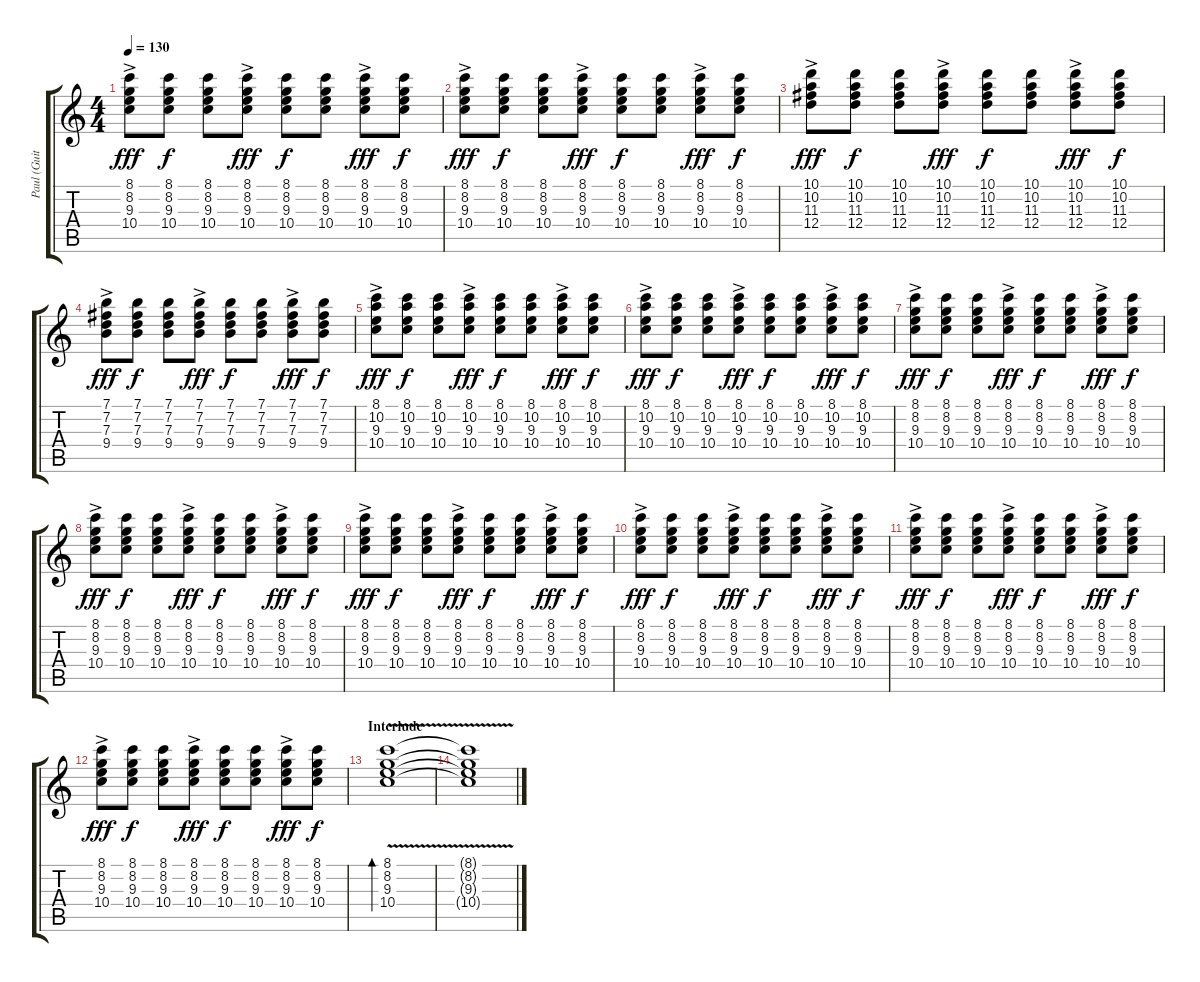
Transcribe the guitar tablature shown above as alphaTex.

\track ("Paul (Guitar)" "Paul (Guit") {instrument overdrivenguitar}
\staff {score tabs}
\tuning (E4 B3 G3 D3 A2 E2) {hide}
\ts (4 4)
\tempo 130
\clef g2
\ks c
(8.1{ac} 8.2 9.3 10.4).8{dy fff} (8.1 8.2 9.3 10.4).8{dy f} (8.1 8.2 9.3 10.4).8 (8.1{ac} 8.2 9.3 10.4).8{dy fff} (8.1 8.2 9.3 10.4).8{dy f} (8.1 8.2 9.3 10.4).8 (8.1{ac} 8.2 9.3 10.4).8{dy fff} (8.1 8.2 9.3 10.4).8{dy f} |
(8.1{ac} 8.2 9.3 10.4).8{dy fff} (8.1 8.2 9.3 10.4).8{dy f} (8.1 8.2 9.3 10.4).8 (8.1{ac} 8.2 9.3 10.4).8{dy fff} (8.1 8.2 9.3 10.4).8{dy f} (8.1 8.2 9.3 10.4).8 (8.1{ac} 8.2 9.3 10.4).8{dy fff} (8.1 8.2 9.3 10.4).8{dy f} |
(10.1{ac} 10.2 11.3 12.4).8{dy fff} (10.1 10.2 11.3 12.4).8{dy f} (10.1 10.2 11.3 12.4).8 (10.1{ac} 10.2 11.3 12.4).8{dy fff} (10.1 10.2 11.3 12.4).8{dy f} (10.1 10.2 11.3 12.4).8 (10.1{ac} 10.2 11.3 12.4).8{dy fff} (10.1 10.2 11.3 12.4).8{dy f} |
(7.1{ac} 7.2 7.3 9.4).8{dy fff} (7.1 7.2 7.3 9.4).8{dy f} (7.1 7.2 7.3 9.4).8 (7.1{ac} 7.2 7.3 9.4).8{dy fff} (7.1 7.2 7.3 9.4).8{dy f} (7.1 7.2 7.3 9.4).8 (7.1{ac} 7.2 7.3 9.4).8{dy fff} (7.1 7.2 7.3 9.4).8{dy f} |
(8.1{ac} 10.2 9.3 10.4).8{dy fff} (8.1 10.2 9.3 10.4).8{dy f} (8.1 10.2 9.3 10.4).8 (8.1{ac} 10.2 9.3 10.4).8{dy fff} (8.1 10.2 9.3 10.4).8{dy f} (8.1 10.2 9.3 10.4).8 (8.1{ac} 10.2 9.3 10.4).8{dy fff} (8.1 10.2 9.3 10.4).8{dy f} |
(8.1{ac} 10.2 9.3 10.4).8{dy fff} (8.1 10.2 9.3 10.4).8{dy f} (8.1 10.2 9.3 10.4).8 (8.1{ac} 10.2 9.3 10.4).8{dy fff} (8.1 10.2 9.3 10.4).8{dy f} (8.1 10.2 9.3 10.4).8 (8.1{ac} 10.2 9.3 10.4).8{dy fff} (8.1 10.2 9.3 10.4).8{dy f} |
(8.1{ac} 8.2 9.3 10.4).8{dy fff} (8.1 8.2 9.3 10.4).8{dy f} (8.1 8.2 9.3 10.4).8 (8.1{ac} 8.2 9.3 10.4).8{dy fff} (8.1 8.2 9.3 10.4).8{dy f} (8.1 8.2 9.3 10.4).8 (8.1{ac} 8.2 9.3 10.4).8{dy fff} (8.1 8.2 9.3 10.4).8{dy f} |
(8.1{ac} 8.2 9.3 10.4).8{dy fff} (8.1 8.2 9.3 10.4).8{dy f} (8.1 8.2 9.3 10.4).8 (8.1{ac} 8.2 9.3 10.4).8{dy fff} (8.1 8.2 9.3 10.4).8{dy f} (8.1 8.2 9.3 10.4).8 (8.1{ac} 8.2 9.3 10.4).8{dy fff} (8.1 8.2 9.3 10.4).8{dy f} |
(8.1{ac} 8.2 9.3 10.4).8{dy fff} (8.1 8.2 9.3 10.4).8{dy f} (8.1 8.2 9.3 10.4).8 (8.1{ac} 8.2 9.3 10.4).8{dy fff} (8.1 8.2 9.3 10.4).8{dy f} (8.1 8.2 9.3 10.4).8 (8.1{ac} 8.2 9.3 10.4).8{dy fff} (8.1 8.2 9.3 10.4).8{dy f} |
(8.1{ac} 8.2 9.3 10.4).8{dy fff} (8.1 8.2 9.3 10.4).8{dy f} (8.1 8.2 9.3 10.4).8 (8.1{ac} 8.2 9.3 10.4).8{dy fff} (8.1 8.2 9.3 10.4).8{dy f} (8.1 8.2 9.3 10.4).8 (8.1{ac} 8.2 9.3 10.4).8{dy fff} (8.1 8.2 9.3 10.4).8{dy f} |
(8.1{ac} 8.2 9.3 10.4).8{dy fff} (8.1 8.2 9.3 10.4).8{dy f} (8.1 8.2 9.3 10.4).8 (8.1{ac} 8.2 9.3 10.4).8{dy fff} (8.1 8.2 9.3 10.4).8{dy f} (8.1 8.2 9.3 10.4).8 (8.1{ac} 8.2 9.3 10.4).8{dy fff} (8.1 8.2 9.3 10.4).8{dy f} |
(8.1{ac} 8.2 9.3 10.4).8{dy fff} (8.1 8.2 9.3 10.4).8{dy f} (8.1 8.2 9.3 10.4).8 (8.1{ac} 8.2 9.3 10.4).8{dy fff} (8.1 8.2 9.3 10.4).8{dy f} (8.1 8.2 9.3 10.4).8 (8.1{ac} 8.2 9.3 10.4).8{dy fff} (8.1 8.2 9.3 10.4).8{dy f} |
\section ("" "Interlude")
(8.1 8.2{v} 9.3 10.4).1{bd 120 volume 0} |
(8.1{t} 8.2{t} 9.3{t} 10.4{t}).1
